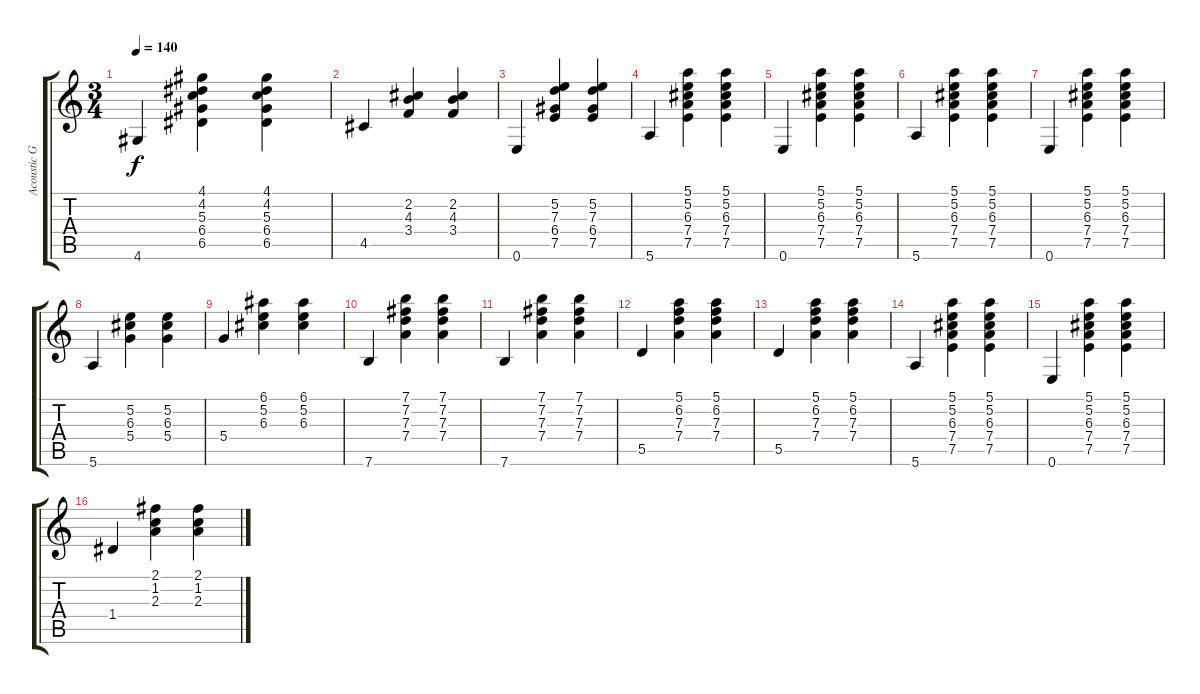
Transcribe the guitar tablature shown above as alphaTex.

\track ("Acoustic Guitar " "Acoustic G") {instrument acousticguitarnylon}
\staff {score tabs}
\tuning (E4 B3 G3 D3 A2 E2) {hide}
\ts (3 4)
\tempo 140
\clef g2
\ks c
4.6.4{dy f} (4.1 4.2 5.3 6.4 6.5).4 (4.1 4.2 5.3 6.4 6.5).4 |
4.5.4 (2.2 4.3 3.4).4 (2.2 4.3 3.4).4 |
0.6.4 (5.2 7.3 6.4 7.5).4 (5.2 7.3 6.4 7.5).4 |
5.6.4 (5.1 5.2 6.3 7.4 7.5).4 (5.1 5.2 6.3 7.4 7.5).4 |
0.6.4 (5.1 5.2 6.3 7.4 7.5).4 (5.1 5.2 6.3 7.4 7.5).4 |
5.6.4 (5.1 5.2 6.3 7.4 7.5).4 (5.1 5.2 6.3 7.4 7.5).4 |
0.6.4 (5.1 5.2 6.3 7.4 7.5).4 (5.1 5.2 6.3 7.4 7.5).4 |
5.6.4 (5.2 6.3 5.4).4 (5.2 6.3 5.4).4 |
5.4.4 (6.1 5.2 6.3).4 (6.1 5.2 6.3).4 |
7.6.4 (7.1 7.2 7.3 7.4).4 (7.1 7.2 7.3 7.4).4 |
7.6.4 (7.1 7.2 7.3 7.4).4 (7.1 7.2 7.3 7.4).4 |
5.5.4 (5.1 6.2 7.3 7.4).4 (5.1 6.2 7.3 7.4).4 |
5.5.4 (5.1 6.2 7.3 7.4).4 (5.1 6.2 7.3 7.4).4 |
5.6.4 (5.1 5.2 6.3 7.4 7.5).4 (5.1 5.2 6.3 7.4 7.5).4 |
0.6.4 (5.1 5.2 6.3 7.4 7.5).4 (5.1 5.2 6.3 7.4 7.5).4 |
1.4.4 (2.1 1.2 2.3).4 (2.1 1.2 2.3).4
